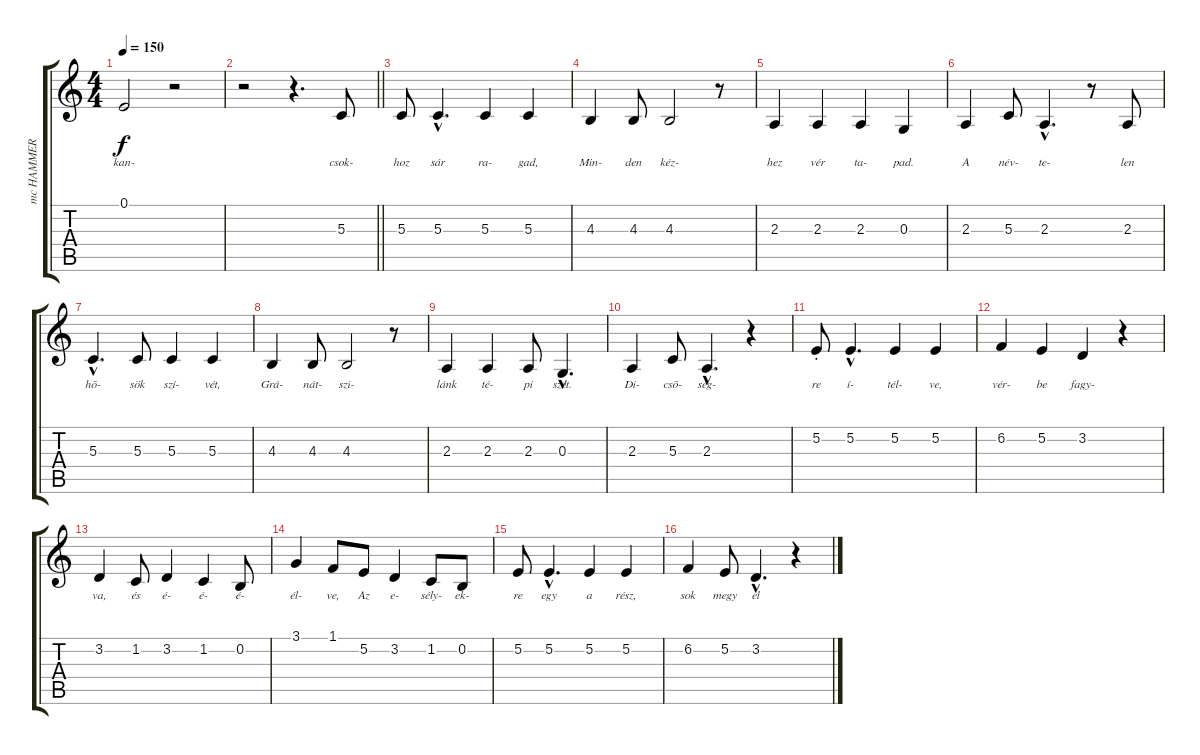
\track ("mc HAMMER :)" "mc HAMMER ") {instrument pad7halo}
\staff {score tabs}
\tuning (E4 B3 G3 D3 A2 E2) {hide}
\ts (4 4)
\tempo 150
\clef g2
\ks c
0.1.2{lyrics (0 "kan-") lyrics (1 "") lyrics (2 "") lyrics (3 "") lyrics (4 "") dy f} r.2 |
\barLineRight lightlight
r.2 r.4{d} 5.3.8{lyrics (0 "csok-") lyrics (1 "") lyrics (2 "") lyrics (3 "") lyrics (4 "")} |
5.3.8{lyrics (0 "hoz") lyrics (1 "") lyrics (2 "") lyrics (3 "") lyrics (4 "")} 5.3{hac}.4{d lyrics (0 "sár") lyrics (1 "") lyrics (2 "") lyrics (3 "") lyrics (4 "")} 5.3.4{lyrics (0 "ra-") lyrics (1 "") lyrics (2 "") lyrics (3 "") lyrics (4 "")} 5.3.4{lyrics (0 "gad,") lyrics (1 "") lyrics (2 "") lyrics (3 "") lyrics (4 "")} |
4.3.4{lyrics (0 "Min-") lyrics (1 "") lyrics (2 "") lyrics (3 "") lyrics (4 "")} 4.3.8{lyrics (0 "den") lyrics (1 "") lyrics (2 "") lyrics (3 "") lyrics (4 "")} 4.3.2{lyrics (0 "kéz-") lyrics (1 "") lyrics (2 "") lyrics (3 "") lyrics (4 "")} r.8 |
2.3.4{lyrics (0 "hez") lyrics (1 "") lyrics (2 "") lyrics (3 "") lyrics (4 "")} 2.3.4{lyrics (0 "vér") lyrics (1 "") lyrics (2 "") lyrics (3 "") lyrics (4 "")} 2.3.4{lyrics (0 "ta-") lyrics (1 "") lyrics (2 "") lyrics (3 "") lyrics (4 "")} 0.3.4{lyrics (0 "pad.") lyrics (1 "") lyrics (2 "") lyrics (3 "") lyrics (4 "")} |
2.3.4{lyrics (0 "A") lyrics (1 "") lyrics (2 "") lyrics (3 "") lyrics (4 "")} 5.3.8{lyrics (0 "név-") lyrics (1 "") lyrics (2 "") lyrics (3 "") lyrics (4 "")} 2.3{hac}.4{d lyrics (0 "te-") lyrics (1 "") lyrics (2 "") lyrics (3 "") lyrics (4 "")} r.8 2.3.8{lyrics (0 "len") lyrics (1 "") lyrics (2 "") lyrics (3 "") lyrics (4 "")} |
5.3{hac}.4{d lyrics (0 "hõ-") lyrics (1 "") lyrics (2 "") lyrics (3 "") lyrics (4 "")} 5.3.8{lyrics (0 "sök") lyrics (1 "") lyrics (2 "") lyrics (3 "") lyrics (4 "")} 5.3.4{lyrics (0 "szí-") lyrics (1 "") lyrics (2 "") lyrics (3 "") lyrics (4 "")} 5.3.4{lyrics (0 "vét,") lyrics (1 "") lyrics (2 "") lyrics (3 "") lyrics (4 "")} |
4.3.4{lyrics (0 "Grá-") lyrics (1 "") lyrics (2 "") lyrics (3 "") lyrics (4 "")} 4.3.8{lyrics (0 "nát-") lyrics (1 "") lyrics (2 "") lyrics (3 "") lyrics (4 "")} 4.3.2{lyrics (0 "szi-") lyrics (1 "") lyrics (2 "") lyrics (3 "") lyrics (4 "")} r.8 |
2.3.4{lyrics (0 "lánk") lyrics (1 "") lyrics (2 "") lyrics (3 "") lyrics (4 "")} 2.3.4{lyrics (0 "té-") lyrics (1 "") lyrics (2 "") lyrics (3 "") lyrics (4 "")} 2.3.8{lyrics (0 "pi") lyrics (1 "") lyrics (2 "") lyrics (3 "") lyrics (4 "")} 0.3{hac}.4{d lyrics (0 "szét.") lyrics (1 "") lyrics (2 "") lyrics (3 "") lyrics (4 "")} |
2.3.4{lyrics (0 "Di-") lyrics (1 "") lyrics (2 "") lyrics (3 "") lyrics (4 "")} 5.3.8{lyrics (0 "csõ-") lyrics (1 "") lyrics (2 "") lyrics (3 "") lyrics (4 "")} 2.3{hac}.4{d lyrics (0 "ség-") lyrics (1 "") lyrics (2 "") lyrics (3 "") lyrics (4 "")} r.4 |
5.2{st}.8{lyrics (0 "re") lyrics (1 "") lyrics (2 "") lyrics (3 "") lyrics (4 "")} 5.2{hac}.4{d lyrics (0 "í-") lyrics (1 "") lyrics (2 "") lyrics (3 "") lyrics (4 "")} 5.2.4{lyrics (0 "tél-") lyrics (1 "") lyrics (2 "") lyrics (3 "") lyrics (4 "")} 5.2.4{lyrics (0 "ve,") lyrics (1 "") lyrics (2 "") lyrics (3 "") lyrics (4 "")} |
6.2.4{lyrics (0 "vér-") lyrics (1 "") lyrics (2 "") lyrics (3 "") lyrics (4 "")} 5.2.4{lyrics (0 "be") lyrics (1 "") lyrics (2 "") lyrics (3 "") lyrics (4 "")} 3.2.4{lyrics (0 "fagy-") lyrics (1 "") lyrics (2 "") lyrics (3 "") lyrics (4 "")} r.4 |
3.2.4{lyrics (0 "va,") lyrics (1 "") lyrics (2 "") lyrics (3 "") lyrics (4 "")} 1.2.8{lyrics (0 "és") lyrics (1 "") lyrics (2 "") lyrics (3 "") lyrics (4 "")} 3.2.4{lyrics (0 "é-") lyrics (1 "") lyrics (2 "") lyrics (3 "") lyrics (4 "")} 1.2.4{lyrics (0 "é-") lyrics (1 "") lyrics (2 "") lyrics (3 "") lyrics (4 "")} 0.2.8{lyrics (0 "é-") lyrics (1 "") lyrics (2 "") lyrics (3 "") lyrics (4 "")} |
3.1.4{lyrics (0 "él-") lyrics (1 "") lyrics (2 "") lyrics (3 "") lyrics (4 "")} 1.1.8{lyrics (0 "ve,") lyrics (1 "") lyrics (2 "") lyrics (3 "") lyrics (4 "")} 5.2.8{lyrics (0 "Az") lyrics (1 "") lyrics (2 "") lyrics (3 "") lyrics (4 "")} 3.2.4{lyrics (0 "e-") lyrics (1 "") lyrics (2 "") lyrics (3 "") lyrics (4 "")} 1.2.8{lyrics (0 "sély-") lyrics (1 "") lyrics (2 "") lyrics (3 "") lyrics (4 "")} 0.2.8{lyrics (0 "ek-") lyrics (1 "") lyrics (2 "") lyrics (3 "") lyrics (4 "")} |
5.2.8{lyrics (0 "re") lyrics (1 "") lyrics (2 "") lyrics (3 "") lyrics (4 "")} 5.2{hac}.4{d lyrics (0 "egy") lyrics (1 "") lyrics (2 "") lyrics (3 "") lyrics (4 "")} 5.2.4{lyrics (0 "a") lyrics (1 "") lyrics (2 "") lyrics (3 "") lyrics (4 "")} 5.2.4{lyrics (0 "rész,") lyrics (1 "") lyrics (2 "") lyrics (3 "") lyrics (4 "")} |
6.2.4{lyrics (0 "sok") lyrics (1 "") lyrics (2 "") lyrics (3 "") lyrics (4 "")} 5.2.8{lyrics (0 "megy") lyrics (1 "") lyrics (2 "") lyrics (3 "") lyrics (4 "")} 3.2{hac}.4{d lyrics (0 "el") lyrics (1 "") lyrics (2 "") lyrics (3 "") lyrics (4 "")} r.4
